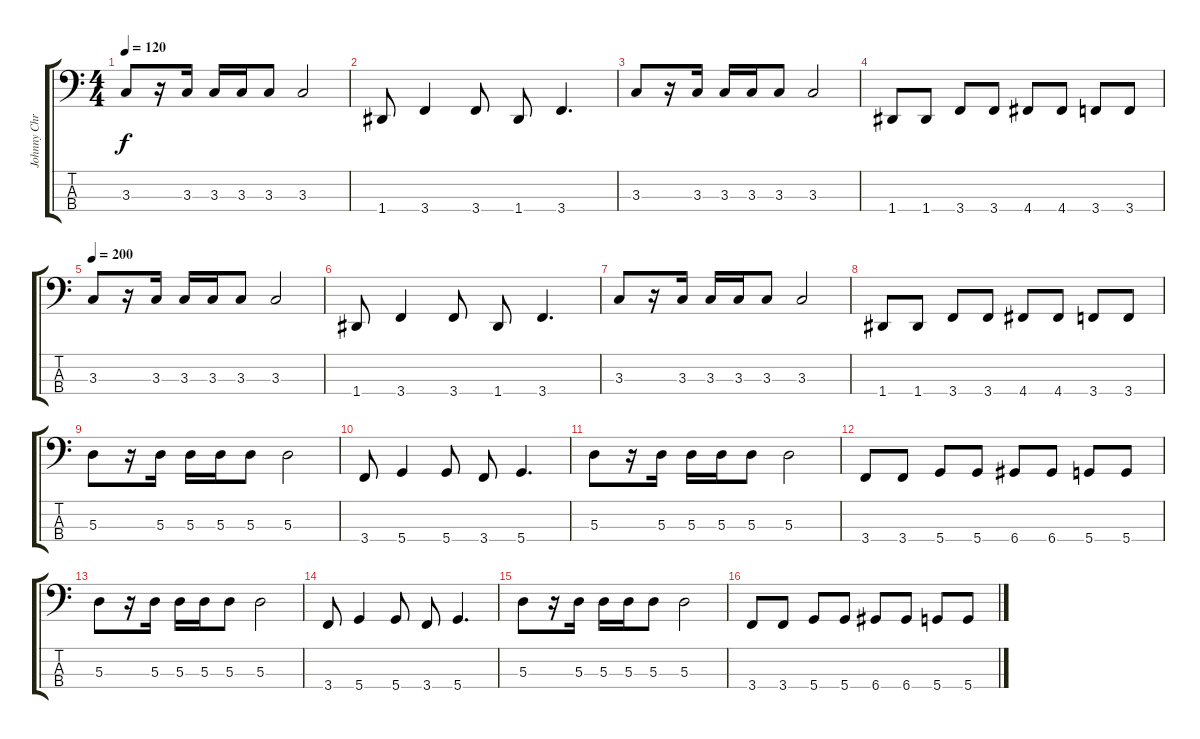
\track ("Johnny Christ" "Johnny Chr") {instrument electricbasspick}
\staff {score tabs}
\tuning (G2 D2 A1 D1) {hide}
\ts (4 4)
\tempo 120
\tempo 200
\tempo 120
\clef f4
\ks c
3.3.8{dy f instrument electricbasspick} r.16 3.3.16 3.3.16 3.3.16 3.3.8 3.3.2 |
1.4.8 3.4.4 3.4.8 1.4.8 3.4.4{d} |
3.3.8 r.16 3.3.16 3.3.16 3.3.16 3.3.8 3.3.2 |
1.4.8 1.4.8 3.4.8 3.4.8 4.4.8 4.4.8 3.4.8 3.4.8 |
\tempo 200
3.3.8 r.16 3.3.16 3.3.16 3.3.16 3.3.8 3.3.2 |
1.4.8 3.4.4 3.4.8 1.4.8 3.4.4{d} |
3.3.8 r.16 3.3.16 3.3.16 3.3.16 3.3.8 3.3.2 |
1.4.8 1.4.8 3.4.8 3.4.8 4.4.8 4.4.8 3.4.8 3.4.8 |
5.3.8 r.16 5.3.16 5.3.16 5.3.16 5.3.8 5.3.2 |
3.4.8 5.4.4 5.4.8 3.4.8 5.4.4{d} |
5.3.8 r.16 5.3.16 5.3.16 5.3.16 5.3.8 5.3.2 |
3.4.8 3.4.8 5.4.8 5.4.8 6.4.8 6.4.8 5.4.8 5.4.8 |
5.3.8 r.16 5.3.16 5.3.16 5.3.16 5.3.8 5.3.2 |
3.4.8 5.4.4 5.4.8 3.4.8 5.4.4{d} |
5.3.8 r.16 5.3.16 5.3.16 5.3.16 5.3.8 5.3.2 |
3.4.8 3.4.8 5.4.8 5.4.8 6.4.8 6.4.8 5.4.8 5.4.8
